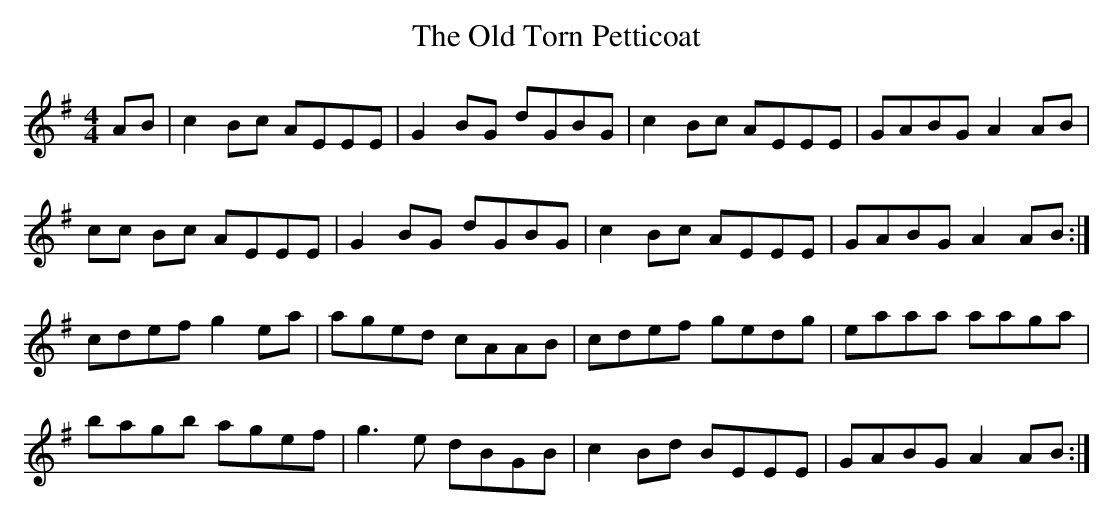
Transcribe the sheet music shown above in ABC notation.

X:1
T:The Old Torn Petticoat
M:4/4
L:1/8
K:ADor
AB|c2 Bc AEEE|G2 BG dGBG|c2 Bc AEEE|GABG A2 AB|
cc Bc AEEE|G2 BG dGBG|c2 Bc AEEE|GABG A2 AB :|
cdef g2 ea|aged cAAB|cdef gedg|eaaa aaga|
bagb agef|g3 e dBGB|c2 Bd BEEE|GABG A2 AB :|
